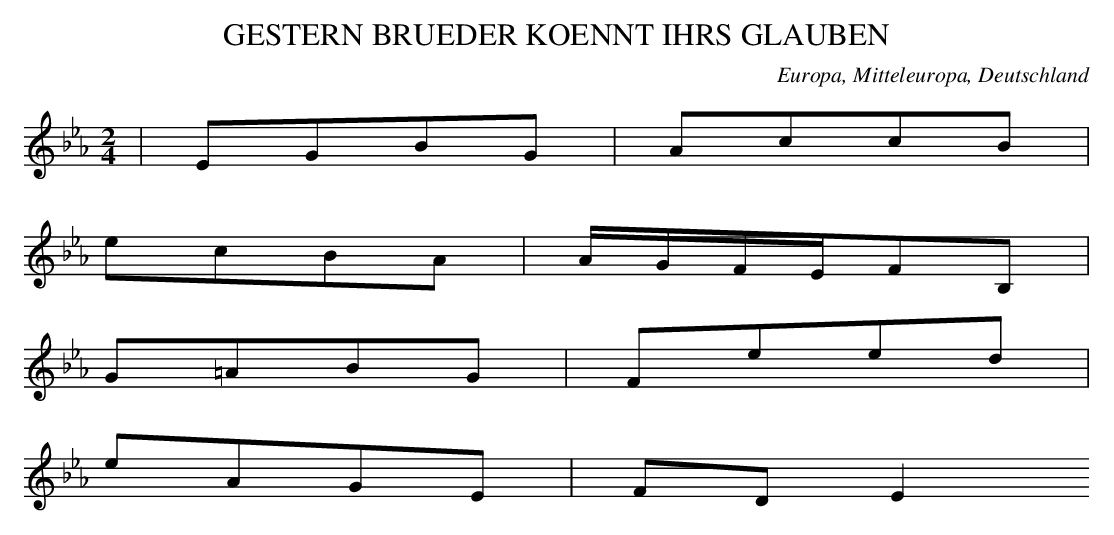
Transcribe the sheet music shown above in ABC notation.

X:1
T: GESTERN BRUEDER KOENNT IHRS GLAUBEN
O: Europa, Mitteleuropa, Deutschland
M: 2/4
L: 1/16
K: Eb
 | E2G2B2G2 | A2c2c2B2 |
e2c2B2A2 | AGFEF2B,2 |
G2=A2B2G2 | F2e2e2d2 |
e2A2G2E2 | F2D2E4
